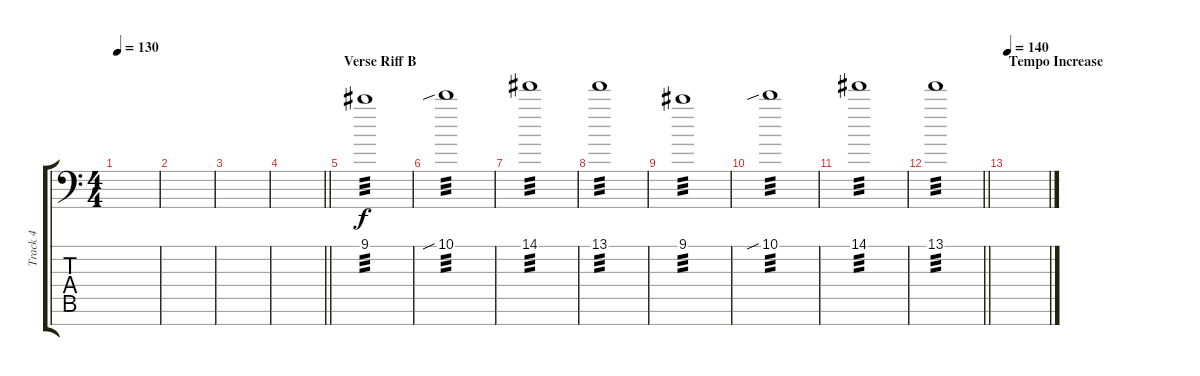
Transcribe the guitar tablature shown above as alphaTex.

\track ("Track 4" "Track 4") {instrument overdrivenguitar}
\staff {score tabs}
\tuning (E4 B3 G3 D3 A2 E2 A1) {hide}
\ts (4 4)
\tempo 130
\clef f4
\ks c
|
|
|
\barLineRight lightlight
|
\section ("" "Verse Riff B")
9.1.1{tp 3} |
10.1{sib}.1{tp 3} |
14.1.1{tp 3} |
13.1.1{tp 3} |
9.1.1{tp 3} |
10.1{sib}.1{tp 3} |
14.1.1{tp 3} |
\barLineRight lightlight
13.1.1{tp 3} |
\section ("" "Tempo Increase")
\tempo 140
